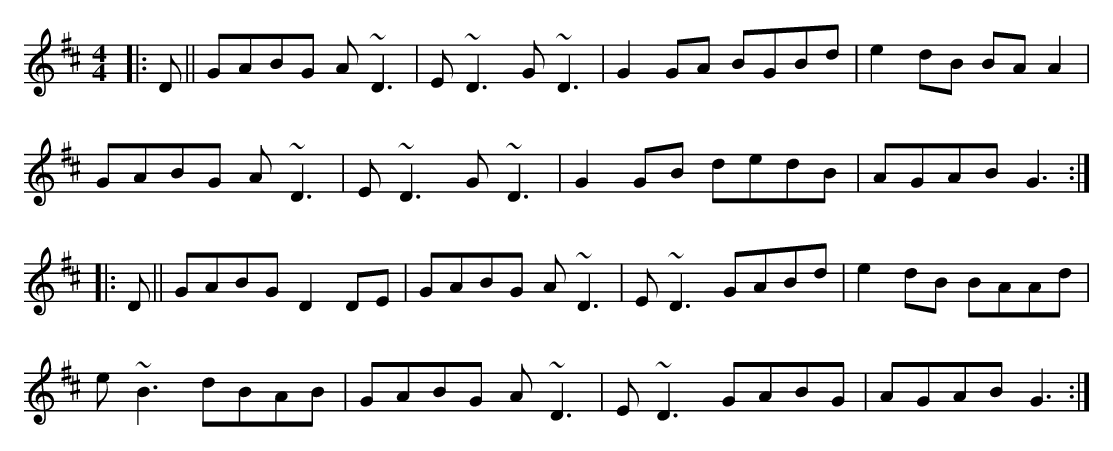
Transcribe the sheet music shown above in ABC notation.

X:1
M:4/4
K:D
|:D||GABG A~D3|E~D3 G~D3|G2GA BGBd|e2dB BAA2|
GABG A~D3|E~D3 G~D3|G2GB dedB|AGAB G3:|
|:D||GABG D2DE|GABG A~D3|E~D3 GABd|e2dB BAAd|
e~B3 dBAB|GABG A~D3|E~D3 GABG|AGAB G3:|
